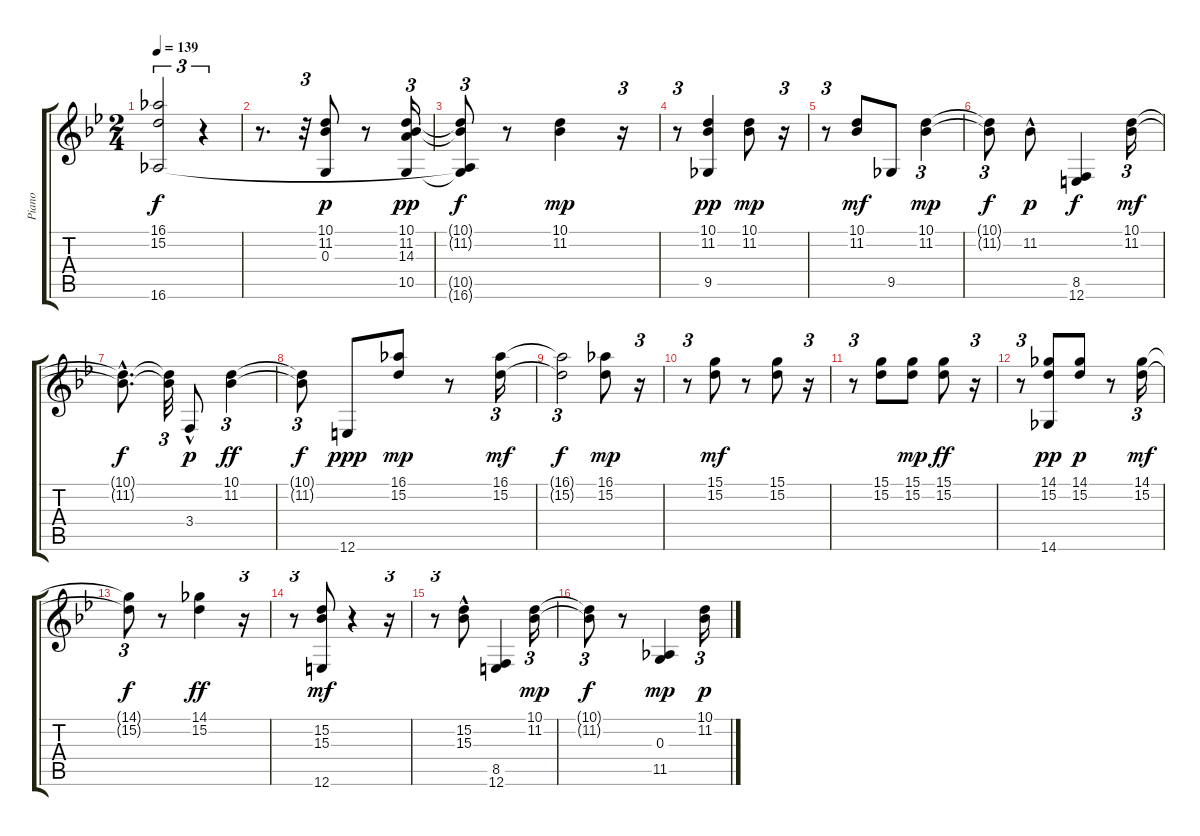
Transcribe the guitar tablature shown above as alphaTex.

\track ("Piano" "Piano") {instrument acousticgrandpiano}
\staff {score tabs}
\tuning (E4 B3 G3 D3 A2 E2) {hide}
\ts (2 4)
\tempo 139
\clef g2
\ks bb
(16.1{t} 15.2{t} 16.6{t}).2{tu (3 2) dy f} r.4{tu (3 2)} |
r.8{d} r.32{tu (3 2)} (10.1 11.2 0.3).8{dy p} r.8 (10.1 11.2 14.3 10.5).16{tu (3 2) dy pp} |
(10.1{t} 11.2{t} 10.5{t} 16.6{t}).8{tu (3 2) dy f} r.8 (10.1 11.2).4{dy mp} r.16{tu (3 2)} |
r.8{tu (3 2)} (10.1 11.2 9.5).4{dy pp} (10.1 11.2).8{dy mp} r.16{tu (3 2)} |
r.8{tu (3 2)} (10.1 11.2).8{dy mf} 9.5.8 (10.1 11.2).4{tu (3 2) dy mp} |
(10.1{t} 11.2{t}).8{tu (3 2) dy f} 11.2{hac}.8{dy p} (8.5 12.6).4{dy f} (10.1 11.2).16{tu (3 2) dy mf} |
(10.1{hac t} 11.2{hac t}).8{d dy f} (10.1{t} 11.2{t}).32{tu (3 2)} 3.4{hac}.8{dy p} (10.1 11.2).4{tu (3 2) dy ff} |
(10.1{t} 11.2{t}).8{tu (3 2) dy f} 12.6.8{dy ppp} (16.1 15.2).8{dy mp} r.8 (16.1 15.2).16{tu (3 2) dy mf} |
(16.1{t} 15.2{t}).2{tu (3 2) dy f} (16.1 15.2).8{dy mp} r.16{tu (3 2)} |
r.8{tu (3 2)} (15.1 15.2).8{dy mf} r.8 (15.1 15.2).8 r.16{tu (3 2)} |
r.8{tu (3 2)} (15.1 15.2).8 (15.1 15.2).8{dy mp} (15.1 15.2).8{dy ff} r.16{tu (3 2)} |
r.8{tu (3 2)} (14.1 15.2 14.6).8{dy pp} (14.1 15.2).8{dy p} r.8 (14.1 15.2).16{tu (3 2) dy mf} |
(14.1{t} 15.2{t}).8{tu (3 2) dy f} r.8 (14.1 15.2).4{dy ff} r.16{tu (3 2)} |
r.8{tu (3 2)} (15.2 15.3 12.6).8{dy mf} r.4 r.16{tu (3 2)} |
r.8{tu (3 2)} (15.2{hac} 15.3{hac}).8 (8.5 12.6).4 (10.1 11.2).16{tu (3 2) dy mp} |
(10.1{t} 11.2{t}).8{tu (3 2) dy f} r.8 (0.3 11.5).4{dy mp} (10.1 11.2).16{tu (3 2) dy p}
